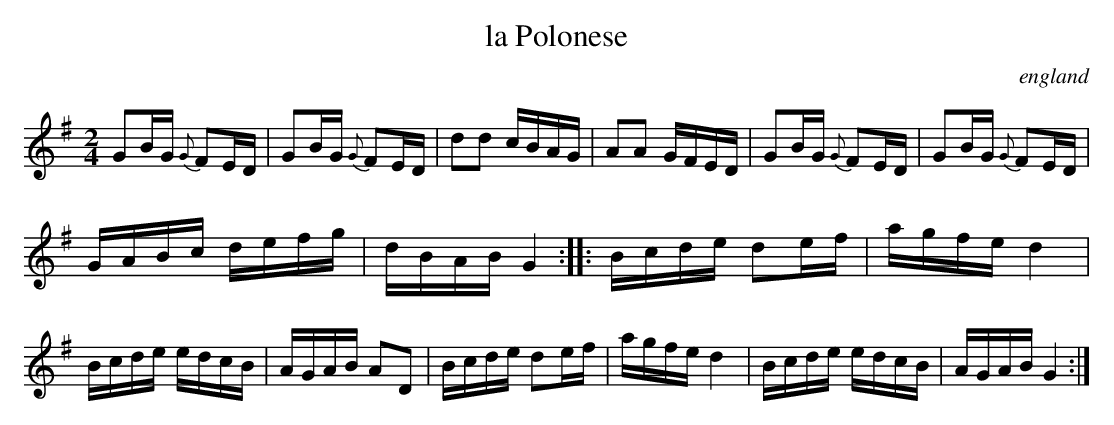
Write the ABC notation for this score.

X:1
T:la Polonese
O:england
M:2/4
K:G
G2BG {G}F2ED| G2BG {G}F2ED| d2d2 cBAG| A2A2 GFED|\
G2BG {G}F2ED| G2BG {G}F2ED|
GABc defg| dBAB G4::\
Bcde d2ef| agfe d4|
Bcde edcB| AGAB A2D2|\
Bcde d2ef| agfe d4| Bcde edcB| AGAB G4:|
